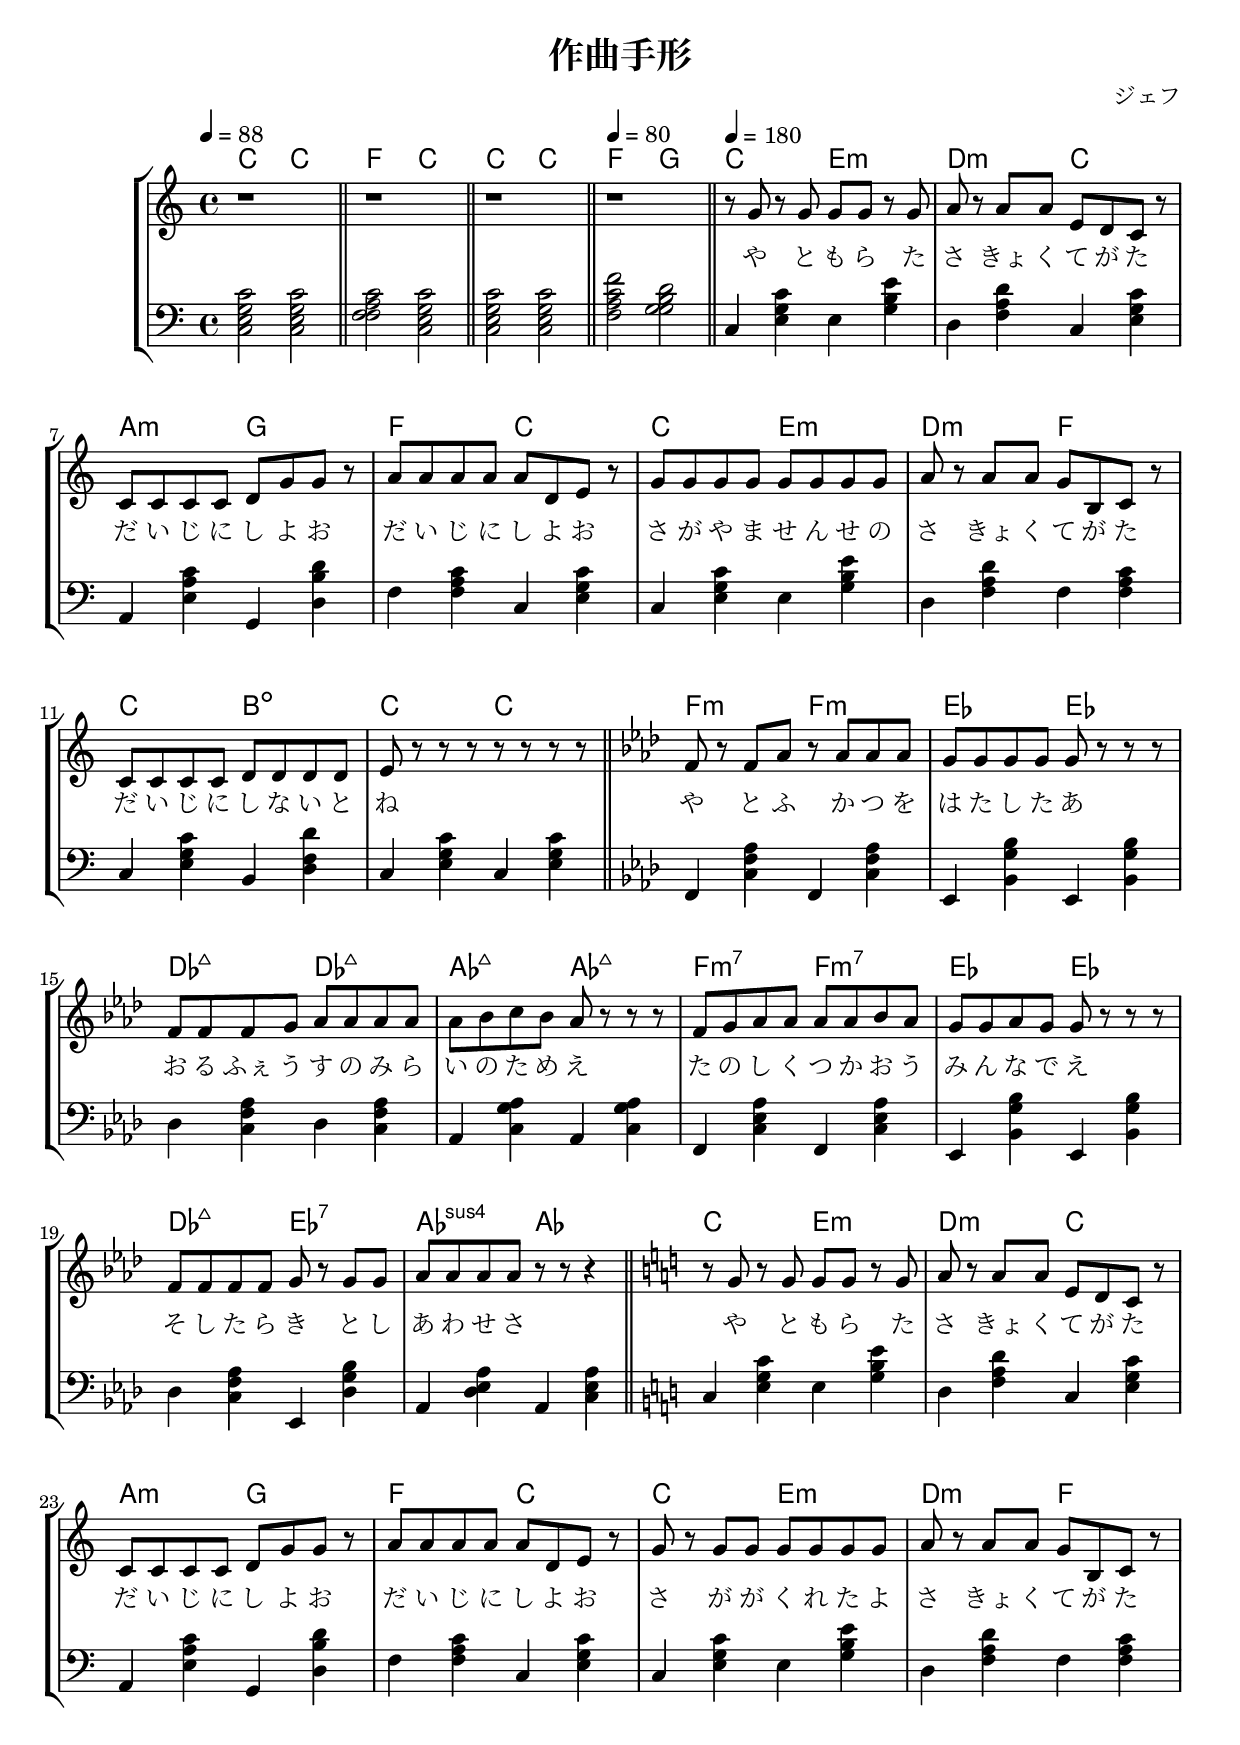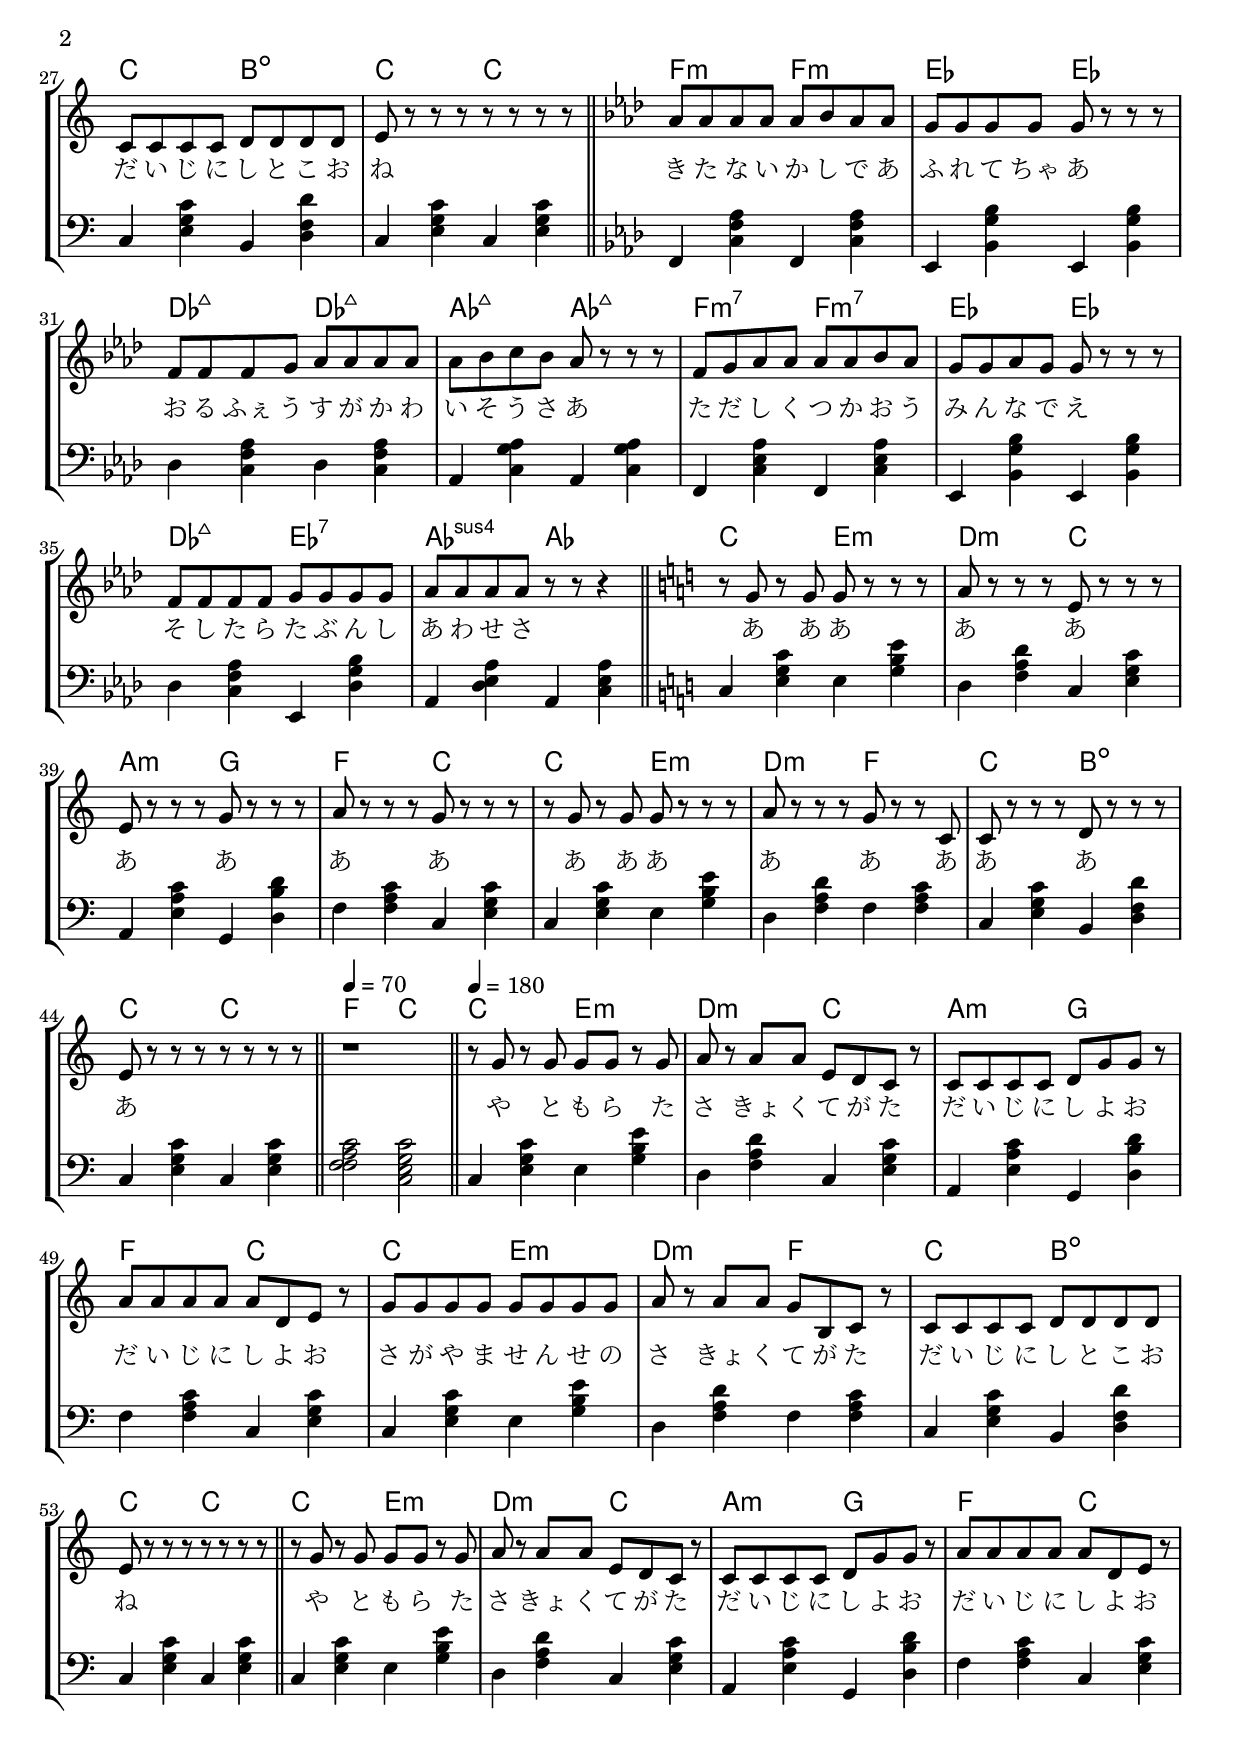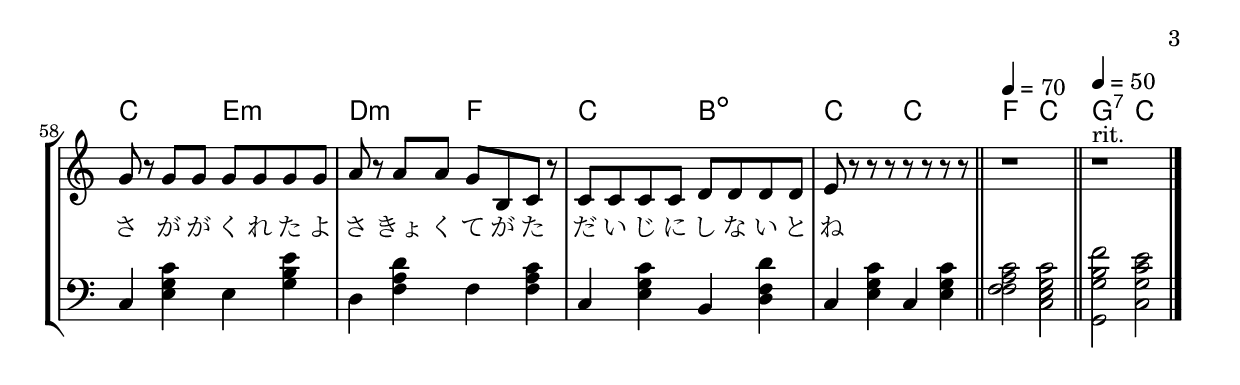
\version "2.12.1"

\header {
	title = \markup {作曲手形}
	composer = \markup \center-column {ジェフ}
}

harmony = \chordmode {
	c2 c 

	f c 

	c c 

	f g 

	c e:m d:m c a:m g f c c e:m d:m f c b:dim c c 

	f:m f:m es es des:maj7 des:maj7 as:maj7 as:maj7 f:min7 f:min7 es es des:maj7 es:7 as:sus4 as 

	c e:m d:m c a:m g f c c e:m d:m f c b:dim c c 

	f:m f:m es es des:maj7 des:maj7 as:maj7 as:maj7 f:min7 f:min7 es es des:maj7 es:7 as:sus4 as 

	c e:m d:m c a:m g f c c e:m d:m f c b:dim c c 

	f c 

	c e:m d:m c a:m g f c c e:m d:m f c b:dim c c 

	c e:m d:m c a:m g f c c e:m d:m f c b:dim c c 

	f c 

	g:7 c 
}

melody = {
	\key c \major
	\tempo 4 = 88
	r1   
	r1   
	r1   
	\tempo 4 = 80
	r1   
	\set Staff.midiInstrument = #"fss0.35"
		\tempo 4 = 180
 r8  g'8  r8  g'8  g'8  g'8  r8  g'8 
	a'8  r8  a'8  a'8  e'8  d'8  c'8  r8 
	c'8  c'8  c'8  c'8  d'8  g'8  g'8  r8 
	a'8  a'8  a'8  a'8  a'8  d'8  e'8  r8 
	g'8  g'8  g'8  g'8  g'8  g'8  g'8  g'8 
	a'8  r8  a'8  a'8  g'8  b8  c'8  r8 
	c'8  c'8  c'8  c'8  d'8  d'8  d'8  d'8 
	e'8  r8  r8  r8  r8  r8  r8  r8
	\set Staff.midiInstrument = #"fss0.35"
		\key as \major
 f'8  r8  f'8  as'8  r8  as'8  as'8  as'8 
	g'8  g'8  g'8  g'8  g'8  r8  r8  r8 
	f'8  f'8  f'8  g'8  as'8  as'8  as'8  as'8 
	as'8  bes'8  c''8  bes'8  as'8  r8  r8  r8 
	f'8  g'8  as'8  as'8  as'8  as'8  bes'8  as'8 
	g'8  g'8  as'8  g'8  g'8  r8  r8  r8 
	f'8  f'8  f'8  f'8  g'8  r8  g'8  g'8 
	as'8  as'8  as'8  as'8  r8  r8  r4
	\set Staff.midiInstrument = #"fss0.35"
		\key c \major
 r8  g'8  r8  g'8  g'8  g'8  r8  g'8 
	a'8  r8  a'8  a'8  e'8  d'8  c'8  r8 
	c'8  c'8  c'8  c'8  d'8  g'8  g'8  r8 
	a'8  a'8  a'8  a'8  a'8  d'8  e'8  r8 
	g'8  r8  g'8  g'8  g'8  g'8  g'8  g'8 
	a'8  r8  a'8  a'8  g'8  b8  c'8  r8 
	c'8  c'8  c'8  c'8  d'8  d'8  d'8  d'8 
	e'8  r8  r8  r8  r8  r8  r8  r8
	\set Staff.midiInstrument = #"fss0.35"
		\key as \major
 as'8  as'8  as'8  as'8  as'8  bes'8  as'8  as'8 
	g'8  g'8  g'8  g'8  g'8  r8  r8  r8 
	f'8  f'8  f'8  g'8  as'8  as'8  as'8  as'8 
	as'8  bes'8  c''8  bes'8  as'8  r8  r8  r8 
	f'8  g'8  as'8  as'8  as'8  as'8  bes'8  as'8 
	g'8  g'8  as'8  g'8  g'8  r8  r8  r8 
	f'8  f'8  f'8  f'8  g'8  g'8  g'8  g'8 
	as'8  as'8  as'8  as'8  r8  r8  r4
	\set Staff.midiInstrument = #"Pizzicato Strings"
		\key c \major
 r8  g'8  r8  g'8  g'8  r8  r8  r8 
	a'8  r8  r8  r8  e'8  r8  r8  r8 
	e'8  r8  r8  r8  g'8  r8  r8  r8 
	a'8  r8  r8  r8  g'8  r8  r8  r8 
	r8  g'8  r8  g'8  g'8  r8  r8  r8 
	a'8  r8  r8  r8  g'8  r8  r8  c'8 
	c'8  r8  r8  r8  d'8  r8  r8  r8 
	e'8  r8  r8  r8  r8  r8  r8  r8
	\tempo 4 = 70
	r1   
	\set Staff.midiInstrument = #"fss0.35"
		\tempo 4 = 180
 r8  g'8  r8  g'8  g'8  g'8  r8  g'8 
	a'8  r8  a'8  a'8  e'8  d'8  c'8  r8 
	c'8  c'8  c'8  c'8  d'8  g'8  g'8  r8 
	a'8  a'8  a'8  a'8  a'8  d'8  e'8  r8 
	g'8  g'8  g'8  g'8  g'8  g'8  g'8  g'8 
	a'8  r8  a'8  a'8  g'8  b8  c'8  r8 
	c'8  c'8  c'8  c'8  d'8  d'8  d'8  d'8 
	e'8  r8  r8  r8  r8  r8  r8  r8
	\set Staff.midiInstrument = #"fss0.35"
	 r8  g'8  r8  g'8  g'8  g'8  r8  g'8 
	a'8  r8  a'8  a'8  e'8  d'8  c'8  r8 
	c'8  c'8  c'8  c'8  d'8  g'8  g'8  r8 
	a'8  a'8  a'8  a'8  a'8  d'8  e'8  r8 
	g'8  r8  g'8  g'8  g'8  g'8  g'8  g'8 
	a'8  r8  a'8  a'8  g'8  b8  c'8  r8 
	c'8  c'8  c'8  c'8  d'8  d'8  d'8  d'8 
	e'8  r8  r8  r8  r8  r8  r8  r8
	\tempo 4 = 70
	r1   
	\tempo 4 = 50
	r1^"rit." \bar "|."
}

words = \lyricmode {
	
	
	
	
	や  と  も  ら  た  さ  きょ  く  て  が  た  だ  い  じ  に  し  よ  お  だ  い  じ  に  し  よ  お  さ  が  や  ま  せ  ん  せ  の  さ  きょ  く  て  が  た  だ  い  じ  に  し  な  い  と  ね  
	や  と  ふ  か  つ  を  は  た  し  た  あ  お  る  ふぇ  う  す  の  み  ら  い  の  た  め  え  た  の  し  く  つ  か  お  う  み  ん  な  で  え  そ  し  た  ら  き  と  し  あ  わ  せ  さ  
	や  と  も  ら  た  さ  きょ  く  て  が  た  だ  い  じ  に  し  よ  お  だ  い  じ  に  し  よ  お  さ  が  が  く  れ  た  よ  さ  きょ  く  て  が  た  だ  い  じ  に  し  と  こ  お  ね  
	き  た  な  い  か  し  で  あ  ふ  れ  て  ちゃ  あ  お  る  ふぇ  う  す  が  か  わ  い  そ  う  さ  あ  た  だ  し  く  つ  か  お  う  み  ん  な  で  え  そ  し  た  ら  た  ぶ  ん  し  あ  わ  せ  さ  
	あ  あ  あ  あ  あ  あ  あ  あ  あ  あ  あ  あ  あ  あ  あ  あ  あ  あ  
	
	や  と  も  ら  た  さ  きょ  く  て  が  た  だ  い  じ  に  し  よ  お  だ  い  じ  に  し  よ  お  さ  が  や  ま  せ  ん  せ  の  さ  きょ  く  て  が  た  だ  い  じ  に  し  と  こ  お  ね  
	や  と  も  ら  た  さ  きょ  く  て  が  た  だ  い  じ  に  し  よ  お  だ  い  じ  に  し  よ  お  さ  が  が  く  れ  た  よ  さ  きょ  く  て  が  た  だ  い  じ  に  し  な  い  と  ね  
	
	
}

tempochange = {
	\tempo 4 = 88
	r1 \bar "||"
	\tempo 4 = 88
	r1 \bar "||"
	\tempo 4 = 88
	r1 \bar "||"
	\tempo 4 = 80
	r1 \bar "||"
	\tempo 4 = 180
	r1 | r1 | r1 | r1 | r1 | r1 | r1 | r1 \bar "||"
	\tempo 4 = 180
	r1 | r1 | r1 | r1 | r1 | r1 | r1 | r1 \bar "||"
	\tempo 4 = 180
	r1 | r1 | r1 | r1 | r1 | r1 | r1 | r1 \bar "||"
	\tempo 4 = 180
	r1 | r1 | r1 | r1 | r1 | r1 | r1 | r1 \bar "||"
	\tempo 4 = 180
	r1 | r1 | r1 | r1 | r1 | r1 | r1 | r1 \bar "||"
	\tempo 4 = 70
	r1 \bar "||"
	\tempo 4 = 180
	r1 | r1 | r1 | r1 | r1 | r1 | r1 | r1 \bar "||"
	\tempo 4 = 180
	r1 | r1 | r1 | r1 | r1 | r1 | r1 | r1 \bar "||"
	\tempo 4 = 70
	r1 \bar "||"
	\tempo 4 = 50
	\tempo 4 = 37 r2 \tempo 4 = 33 r2 \bar "|."
}

mainacc = {
	\clef bass
	\set Staff.midiInstrument = #"Harpsichord"
	\key c \major
	\tempo 4 = 88
	<c e g c'>2
	<c e g c'>2
	\bar "||"

	\set Staff.midiInstrument = #"Harpsichord"
	<f f a c'>2
	<c e g c'>2
	\bar "||"

	\set Staff.midiInstrument = #"Harpsichord"
	<c e g c'>2
	<c e g c'>2
	\bar "||"

	\set Staff.midiInstrument = #"Harpsichord"
	\tempo 4 = 80
	<f a c' f'>2
	<g g b d'>2
	\bar "||"

	\set Staff.midiInstrument = #"Harpsichord"
	\tempo 4 = 180
	c4 <e g c'>4
	e4 <g b e'>4
	d4 <f a d'>4
	c4 <e g c'>4
	a,4 <e a c'>4
	g,4 <d b d'>4
	f4 <f a c'>4
	c4 <e g c'>4
	c4 <e g c'>4
	e4 <g b e'>4
	d4 <f a d'>4
	f4 <f a c'>4
	c4 <e g c'>4
	b,4 <d f d'>4
	c4 <e g c'>4
	c4 <e g c'>4
	\bar "||"

	\set Staff.midiInstrument = #"Harpsichord"
	\key as \major
	f,4 <c f as>4
	f,4 <c f as>4
	es,4 <bes, g bes>4
	es,4 <bes, g bes>4
	des4 <c f as>4
	des4 <c f as>4
	as,4 <c g as>4
	as,4 <c g as>4
	f,4 <c es as>4
	f,4 <c es as>4
	es,4 <bes, g bes>4
	es,4 <bes, g bes>4
	des4 <c f as>4
	es,4 <des g bes>4
	as,4 <des es as>4
	as,4 <c es as>4
	\bar "||"

	\set Staff.midiInstrument = #"Harpsichord"
	\key c \major
	c4 <e g c'>4
	e4 <g b e'>4
	d4 <f a d'>4
	c4 <e g c'>4
	a,4 <e a c'>4
	g,4 <d b d'>4
	f4 <f a c'>4
	c4 <e g c'>4
	c4 <e g c'>4
	e4 <g b e'>4
	d4 <f a d'>4
	f4 <f a c'>4
	c4 <e g c'>4
	b,4 <d f d'>4
	c4 <e g c'>4
	c4 <e g c'>4
	\bar "||"

	\set Staff.midiInstrument = #"Harpsichord"
	\key as \major
	f,4 <c f as>4
	f,4 <c f as>4
	es,4 <bes, g bes>4
	es,4 <bes, g bes>4
	des4 <c f as>4
	des4 <c f as>4
	as,4 <c g as>4
	as,4 <c g as>4
	f,4 <c es as>4
	f,4 <c es as>4
	es,4 <bes, g bes>4
	es,4 <bes, g bes>4
	des4 <c f as>4
	es,4 <des g bes>4
	as,4 <des es as>4
	as,4 <c es as>4
	\bar "||"

	\set Staff.midiInstrument = #"Pizzicato Strings"
	\key c \major
	c4 <e g c'>4
	e4 <g b e'>4
	d4 <f a d'>4
	c4 <e g c'>4
	a,4 <e a c'>4
	g,4 <d b d'>4
	f4 <f a c'>4
	c4 <e g c'>4
	c4 <e g c'>4
	e4 <g b e'>4
	d4 <f a d'>4
	f4 <f a c'>4
	c4 <e g c'>4
	b,4 <d f d'>4
	c4 <e g c'>4
	c4 <e g c'>4
	\bar "||"

	\set Staff.midiInstrument = #"Harpsichord"
	\tempo 4 = 70
	<f f a c'>2
	<c e g c'>2
	\bar "||"

	\set Staff.midiInstrument = #"Harpsichord"
	\tempo 4 = 180
	c4 <e g c'>4
	e4 <g b e'>4
	d4 <f a d'>4
	c4 <e g c'>4
	a,4 <e a c'>4
	g,4 <d b d'>4
	f4 <f a c'>4
	c4 <e g c'>4
	c4 <e g c'>4
	e4 <g b e'>4
	d4 <f a d'>4
	f4 <f a c'>4
	c4 <e g c'>4
	b,4 <d f d'>4
	c4 <e g c'>4
	c4 <e g c'>4
	\bar "||"

	\set Staff.midiInstrument = #"Harpsichord"
	c4 <e g c'>4
	e4 <g b e'>4
	d4 <f a d'>4
	c4 <e g c'>4
	a,4 <e a c'>4
	g,4 <d b d'>4
	f4 <f a c'>4
	c4 <e g c'>4
	c4 <e g c'>4
	e4 <g b e'>4
	d4 <f a d'>4
	f4 <f a c'>4
	c4 <e g c'>4
	b,4 <d f d'>4
	c4 <e g c'>4
	c4 <e g c'>4
	\bar "||"

	\set Staff.midiInstrument = #"Harpsichord"
	\tempo 4 = 70
	<f f a c'>2
	<c e g c'>2
	\bar "||"

	\set Staff.midiInstrument = #"Harpsichord"
	\tempo 4 = 50
	<g, g b f'>2
	<c g c' e'>2
	\bar "|."
}

subacc = {
	\clef bass
	\set Staff.midiInstrument = #"Cello"
	\key c \major
	\tempo 4 = 88
	c4 r4
	c4 r4
	\bar "||"

	\set Staff.midiInstrument = #"Cello"
	f4 r4
	c4 r4
	\bar "||"

	\set Staff.midiInstrument = #"Cello"
	c4 r4
	c4 r4
	\bar "||"

	\set Staff.midiInstrument = #"Cello"
	\tempo 4 = 80
	f4 r4
	g4 r4
	\bar "||"

	\set Staff.midiInstrument = #"Acoustic grand"
	\tempo 4 = 180
	c8 c' g c'
	e8 e' b e'
	d8 d' a d'
	c8 c' g c'
	a,8 c' a c'
	g,8 d' b d'
	f8 c' a c'
	c8 c' g c'
	c8 c' g c'
	e8 e' b e'
	d8 d' a d'
	f8 c' a c'
	c8 c' g c'
	b,8 d' f d'
	c8 c' g c'
	c8 c' g c'
	\bar "||"

	\set Staff.midiInstrument = #"Acoustic grand"
	\key as \major
	f,8 as f as
	f,8 as f as
	es,8 bes g bes
	es,8 bes g bes
	des8 as f as
	des8 as f as
	as,8 as g as
	as,8 as g as
	f,8 as es as
	f,8 as es as
	es,8 bes g bes
	es,8 bes g bes
	des8 as f as
	es,8 bes g bes
	as,8 as es as
	as,8 as es as
	\bar "||"

	\set Staff.midiInstrument = #"Acoustic grand"
	\key c \major
	c8 c' g c'
	e8 e' b e'
	d8 d' a d'
	c8 c' g c'
	a,8 c' a c'
	g,8 d' b d'
	f8 c' a c'
	c8 c' g c'
	c8 c' g c'
	e8 e' b e'
	d8 d' a d'
	f8 c' a c'
	c8 c' g c'
	b,8 d' f d'
	c8 c' g c'
	c8 c' g c'
	\bar "||"

	\set Staff.midiInstrument = #"Acoustic Guitar (steel)"
	\key as \major
	f,8 as f as
	f,8 as f as
	es,8 bes g bes
	es,8 bes g bes
	des8 as f as
	des8 as f as
	as,8 as g as
	as,8 as g as
	f,8 as es as
	f,8 as es as
	es,8 bes g bes
	es,8 bes g bes
	des8 as f as
	es,8 bes g bes
	as,8 as es as
	as,8 as es as
	\bar "||"

	\set Staff.midiInstrument = #"Violin"
	\key c \major
	<c e g c'>2
	<e g b e'>2
	<d f a d'>2
	<c e g c'>2
	<a, e a c'>2
	<g, d b d'>2
	<f f a c'>2
	<c e g c'>2
	<c e g c'>2
	<e g b e'>2
	<d f a d'>2
	<f f a c'>2
	<c e g c'>2
	<b, d f d'>2
	<c e g c'>2
	<c e g c'>2
	\bar "||"

	\set Staff.midiInstrument = #"Cello"
	\tempo 4 = 70
	f4 r4
	c4 r4
	\bar "||"

	\set Staff.midiInstrument = #"String Ensemble 1"
	\tempo 4 = 180
	c8 e8 g8 c'8
	e8 g8 b8 e'8
	d8 f8 a8 d'8
	c8 e8 g8 c'8
	a,8 e8 a8 c'8
	g,8 d8 b8 d'8
	f8 f8 a8 c'8
	c8 e8 g8 c'8
	c8 e8 g8 c'8
	e8 g8 b8 e'8
	d8 f8 a8 d'8
	f8 f8 a8 c'8
	c8 e8 g8 c'8
	b,8 d8 f8 d'8
	c8 e8 g8 c'8
	c8 e8 g8 c'8
	\bar "||"

	\set Staff.midiInstrument = #"String Ensemble 1"
	<c e g c'>2
	<e g b e'>2
	<d f a d'>2
	<c e g c'>2
	<a, e a c'>2
	<g, d b d'>2
	<f f a c'>2
	<c e g c'>2
	<c e g c'>2
	<e g b e'>2
	<d f a d'>2
	<f f a c'>2
	<c e g c'>2
	<b, d f d'>2
	<c e g c'>2
	<c e g c'>2
	\bar "||"

	\set Staff.midiInstrument = #"Cello"
	\tempo 4 = 70
	f4 r4
	c4 r4
	\bar "||"

	\set Staff.midiInstrument = #"Cello"
	\tempo 4 = 50
	<g, g b f'>2
	<c g c' e'>2
	\bar "|."
}

percA = {
	\drummode {
	r1 \bar "||"
	r1 \bar "||"
	r1 \bar "||"
	r1 \bar "||"
	r1 |r1 |r1 |r1 |r1 |r1 |r1 |r1 \bar "||"
	r1 |r1 |r1 |r1 |r1 |r1 |r1 |r1 \bar "||"
	r1 |r1 |r1 |r1 |r1 |r1 |r1 |r1 \bar "||"
	r1 |r1 |r1 |r1 |r1 |r1 |r1 |r1 \bar "||"
	r1 |r1 |r1 |r1 |r1 |r1 |r1 |r1 \bar "||"
	r1 \bar "||"
	r1 |r1 |r1 |r1 |r1 |r1 |r1 |r1 \bar "||"
	r1 |r1 |r1 |r1 |r1 |r1 |r1 |r1 \bar "||"
	r1 \bar "||"
	r1 \bar "|."
	}
}

percB = {
	\drummode {
	r1 \bar "||"
	r1 \bar "||"
	r1 \bar "||"
	r1 \bar "||"
	r1 |r1 |r1 |r1 |r1 |r1 |r1 |r1 \bar "||"
	r1 |r1 |r1 |r1 |r1 |r1 |r1 |r1 \bar "||"
	r1 |r1 |r1 |r1 |r1 |r1 |r1 |r1 \bar "||"
	r1 |r1 |r1 |r1 |r1 |r1 |r1 |r1 \bar "||"
	r1 |r1 |r1 |r1 |r1 |r1 |r1 |r1 \bar "||"
	r1 \bar "||"
	r1 |r1 |r1 |r1 |r1 |r1 |r1 |r1 \bar "||"
	r1 |r1 |r1 |r1 |r1 |r1 |r1 |r1 \bar "||"
	r1 \bar "||"
	r1 \bar "|."
	}
}

percC = {
	\drummode {
	r1 \bar "||"
	r1 \bar "||"
	r1 \bar "||"
	r1 \bar "||"
	r1 |r1 |r1 |r1 |r1 |r1 |r1 |r1 \bar "||"
	r1 |r1 |r1 |r1 |r1 |r1 |r1 |r1 \bar "||"
	r1 |r1 |r1 |r1 |r1 |r1 |r1 |r1 \bar "||"
	r1 |r1 |r1 |r1 |r1 |r1 |r1 |r1 \bar "||"
	r1 |r1 |r1 |r1 |r1 |r1 |r1 |r1 \bar "||"
	r1 \bar "||"
	r1 |r1 |r1 |r1 |r1 |r1 |r1 |r1 \bar "||"
	r1 |r1 |r1 |r1 |r1 |r1 |r1 |r1 \bar "||"
	r1 \bar "||"
	r1 \bar "|."
	}
}

percD = {
	\drummode {
	r1 \bar "||"
	r1 \bar "||"
	r1 \bar "||"
	r1 \bar "||"
	r1 |r1 |r1 |r1 |r1 |r1 |r1 |r1 \bar "||"
	r1 |r1 |r1 |r1 |r1 |r1 |r1 |r1 \bar "||"
	r1 |r1 |r1 |r1 |r1 |r1 |r1 |r1 \bar "||"
	r1 |r1 |r1 |r1 |r1 |r1 |r1 |r1 \bar "||"
	r1 |r1 |r1 |r1 |r1 |r1 |r1 |r1 \bar "||"
	r1 \bar "||"
	r1 |r1 |r1 |r1 |r1 |r1 |r1 |r1 \bar "||"
	r1 |r1 |r1 |r1 |r1 |r1 |r1 |r1 \bar "||"
	r1 \bar "||"
	r1 \bar "|."
	}
}

percE = {
	\drummode {
	r1 \bar "||"
	r1 \bar "||"
	r1 \bar "||"
	r1 \bar "||"
	r1 |r1 |r1 |r1 |r1 |r1 |r1 |r1 \bar "||"
	r1 |r1 |r1 |r1 |r1 |r1 |r1 |r1 \bar "||"
	r1 |r1 |r1 |r1 |r1 |r1 |r1 |r1 \bar "||"
	r1 |r1 |r1 |r1 |r1 |r1 |r1 |r1 \bar "||"
	r1 |r1 |r1 |r1 |r1 |r1 |r1 |r1 \bar "||"
	r1 \bar "||"
	r1 |r1 |r1 |r1 |r1 |r1 |r1 |r1 \bar "||"
	r1 |r1 |r1 |r1 |r1 |r1 |r1 |r1 \bar "||"
	r1 \bar "||"
	r1 \bar "|."
	}
}

\score {
	<<
		\new StaffGroup <<
			\new ChordNames {\harmony}
			\new Voice = "melody" {\melody}
			\new Lyrics \lyricsto "melody" \words
			\new Staff = "mainacc" {\mainacc}
		>>
	>>
	\layout { }
}
